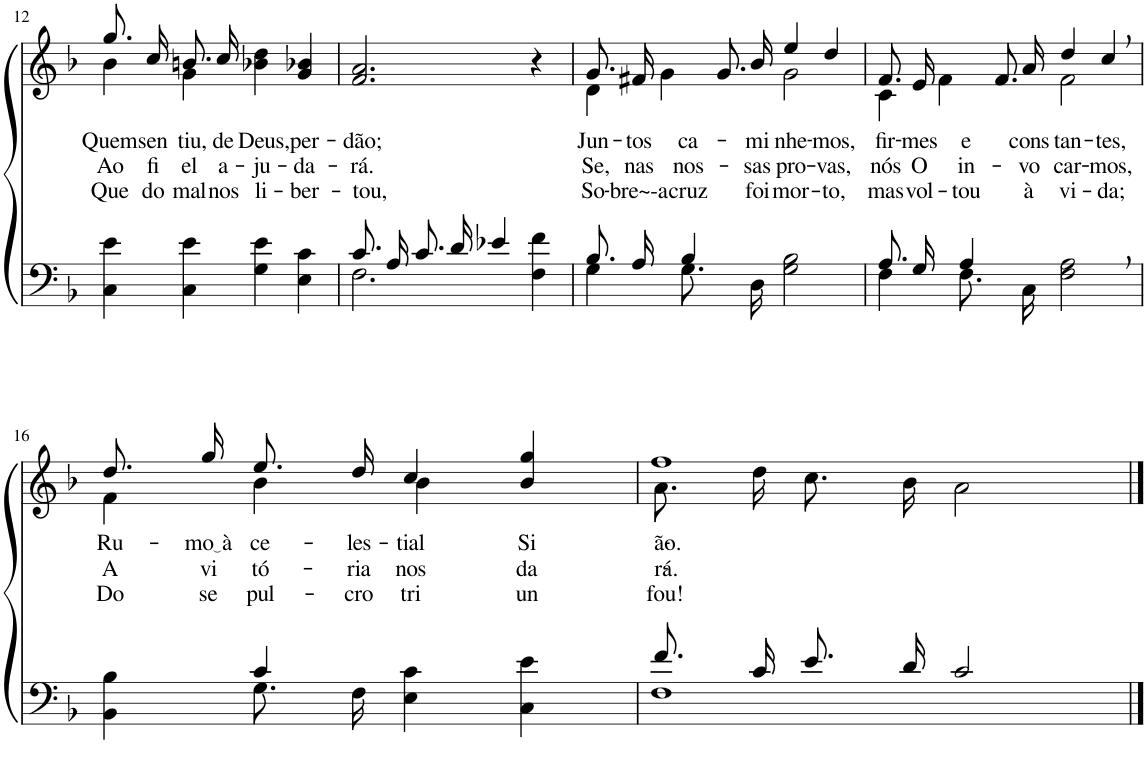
**kern	**kern	**text	**text	**text
*part2	*part1	*part1	*part1	*part1
*staff2	*staff1	*staff1	*staff1	*staff1
*I"Parte III e IV	*I"Parte I e II	*	*	*
!!LO:PB:g=z
*clefF4	*clefG2	*	*	*
*Trd2c3	*Trd2c3	*	*	*
*k[b-]	*k[b-]	*	*	*
*M4/4	*M4/4	*	*	*
=12	=12	=12	=12	=12
*	*^	*	*	*
!	!	!	!LO:LY:b	!LO:LY:b	!LO:LY:b
4C\ 4e\	8.gg/L	4b-\	Quem	Ao	Que
!	!	!	!LO:LY:b	!LO:LY:b	!LO:LY:b
.	16cc/Jk	.	sen-	fi-	do
!	!	!	!LO:LY:b	!LO:LY:b	!LO:LY:b
4C\ 4e\	8.bn/L	4g\	-tiu,	-el	mal
!	!	!	!LO:LY:b	!LO:LY:b	!LO:LY:b
.	16cc/Jk	.	de	a-	nos
!	!	!	!LO:LY:b	!LO:LY:b	!LO:LY:b
4G\ 4e\	4b-X\ 4dd\	2ryy	Deus,	-ju-	li-
!	!	!	!LO:LY:b	!LO:LY:b	!LO:LY:b
4E\ 4c\	4g/ 4b-X/	.	per-	-da-	-ber-
*	*v	*v	*	*	*
=13	=13	=13	=13	=13
*^	*	*	*	*
!	!	!	!LO:LY:b	!LO:LY:b	!LO:LY:b
8.c/L	2.F\	2.f/ 2.a/	-dão;	-rá.	-tou,-
16A/Jk	.	.	.	.	.
8.c/L	.	.	.	.	.
16d/Jk	.	.	.	.	.
4e-X/	.	.	.	.	.
4F\ 4f\	4ryy	4r	.	.	.
=14	=14	=14	=14	=14	=14
*	*	*^	*	*	*
!	!	!	!	!LO:LY:b	!LO:LY:b	!LO:LY:b
8.B-/L	4G\	8.g/L	4d\	Jun-	Se,	-So-
!	!	!	!	!LO:LY:b	!LO:LY:b	!LO:LY:b
16A/Jk	.	16f#X/Jk	.	-tos	nas	-bre~-a
!	!	!	!	!LO:LY:b	!LO:LY:b	!LO:LY:b
4B-/	8.G\L	8.g/L	4g\	ca-	nos-	cruz
!	!	!	!	!LO:LY:b	!LO:LY:b	!LO:LY:b
.	16D\Jk	16b-/Jk	.	-mi-	-sas	foi
!	!	!	!	!LO:LY:b	!LO:LY:b	!LO:LY:b
2ryy	2G\ 2B-\	4ee/	2g\	-nhe-	pro-	mor-
!	!	!	!	!LO:LY:b	!LO:LY:b	!LO:LY:b
.	.	4dd/	.	-mos,	-vas,	-to,
=15	=15	=15	=15	=15	=15	=15
!	!	!	!	!LO:LY:b	!LO:LY:b	!LO:LY:b
8.A/L	4F\	8.f/L	4c\	fir-	nós	mas
!	!	!	!	!LO:LY:b	!LO:LY:b	!LO:LY:b
16G/Jk	.	16e/Jk	.	-mes	O	vol-
!	!	!	!	!	!	!LO:LY:b
!	!	!	!	!LO:LY:b	!LO:LY:b	!
4A/	8.F\L	8.f/L	4f\	e	in-	-tou
!	!	!	!	!LO:LY:b	!LO:LY:b	!LO:LY:b
.	16C\Jk	16a/Jk	.	cons-	-vo-	à
!	!	!	!	!LO:LY:b	!LO:LY:b	!LO:LY:b
2ryy	2F\ 2A\	4dd/	2f\	-tan-	-car-	vi-
!	!	!	!	!LO:LY:b	!LO:LY:b	!LO:LY:b
.	.	4cc,/	.	-tes,	-mos,	-da;
!!LO:LB:g=z	!!
=16	=16	=16	=16	=16	=16	=16
!	!	!	!	!LO:LY:b	!LO:LY:b	!LO:LY:b
4BB-\ 4B-\	4ryy	8.dd/L	4f\	Ru-	A	Do
!	!	!	!	!LO:LY:b	!LO:LY:b	!LO:LY:b
.	.	16gg/Jk	.	mo à	vi-	se-
!	!	!	!	!LO:LY:b	!LO:LY:b	!LO:LY:b
4c/	8.G\L	8.ee/L	4b-\	ce-	-tó-	-pul-
!	!	!	!	!LO:LY:b	!LO:LY:b	!LO:LY:b
.	16F\Jk	16dd/Jk	.	-les-	-ria	-cro
!	!	!	!	!LO:LY:b	!	!
!	!	!	!	!	!LO:LY:b	!LO:LY:b
2ryy	4E\ 4c\	4cc/	4b-\	.	nos	tri-
!	!	!	!	!LO:LY:b	!LO:LY:b	!LO:LY:b
.	4C\ 4e\	4b-/ 4gg/	4ryy	Si-	da-	-un-
=17	=17	=17	=17	=17	=17	=17
!	!	!	!	!LO:LY:b	!LO:LY:b	!LO:LY:b
8.f/L	1F	1ff	8.a\L	-ão.-	-rá.-	-fou!
16c/Jk	.	.	16dd\Jk	.	.	.
8.e/L	.	.	8.cc\L	.	.	.
16d/Jk	.	.	16b-\Jk	.	.	.
2c/	.	.	2a\	.	.	.
*v	*v	*	*	*	*	*
*	*v	*v	*	*	*
==	==	==	==	==
*-	*-	*-	*-	*-
